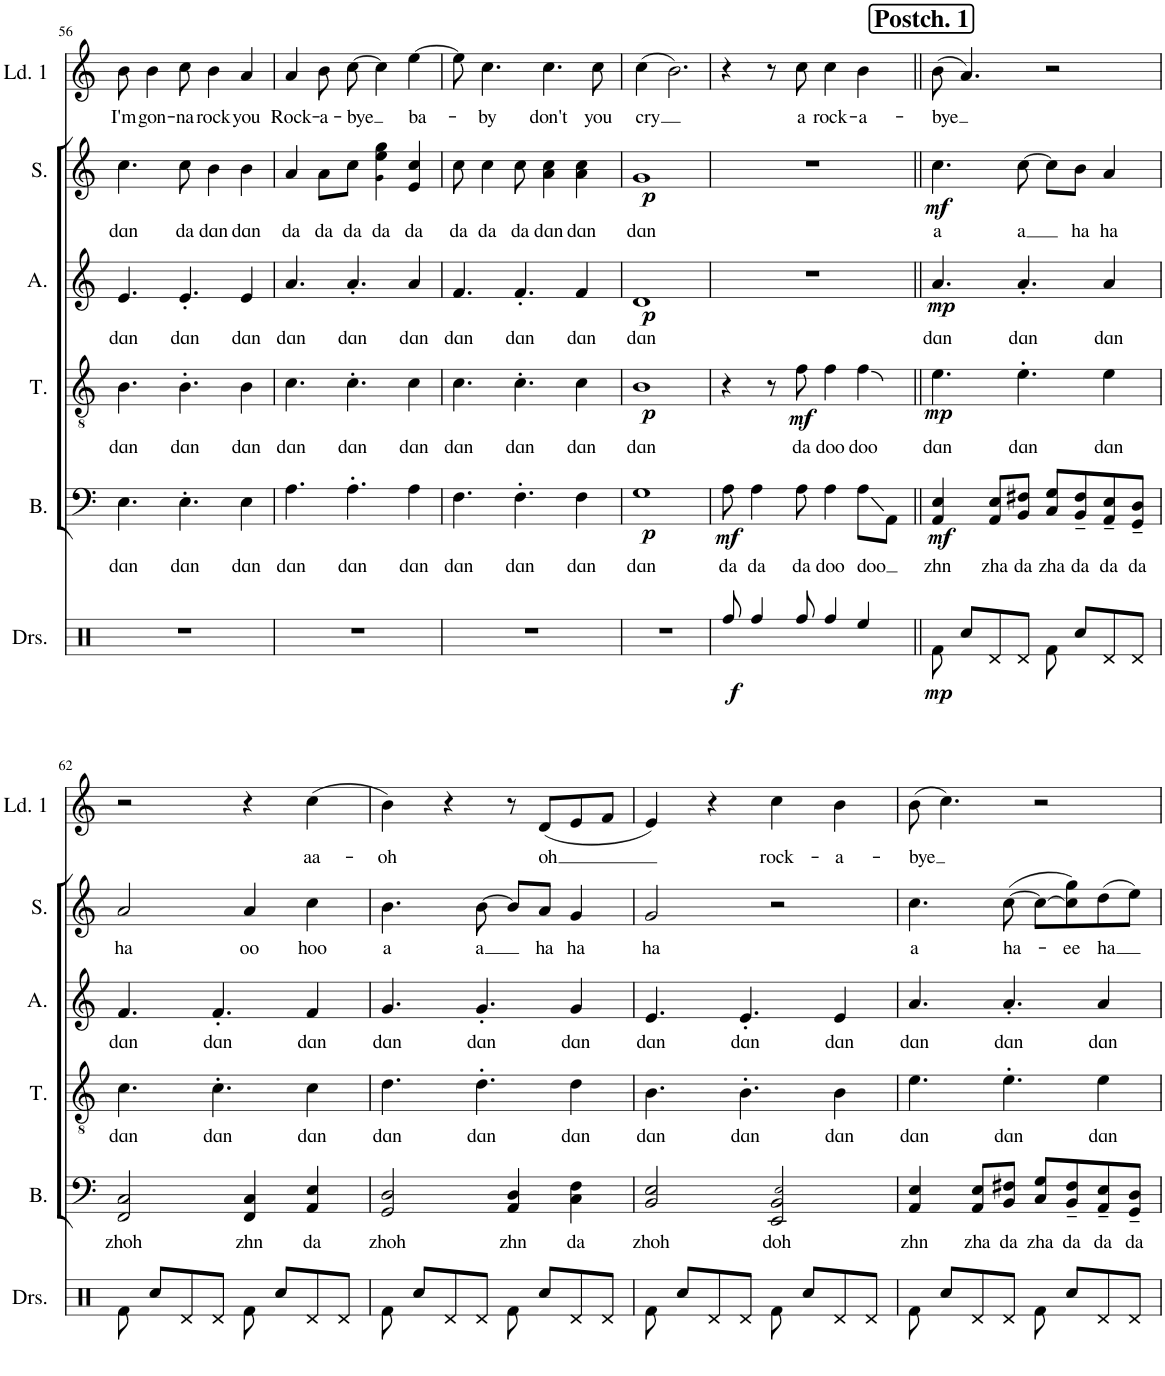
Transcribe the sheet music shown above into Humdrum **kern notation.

**kern	**dynam	**kern	**text	**dynam	**kern	**text	**dynam	**kern	**text	**dynam	**kern	**text	**dynam	**kern	**text
*part6	*part6	*part5	*part5	*part5	*part4	*part4	*part4	*part3	*part3	*part3	*part2	*part2	*part2	*part1	*part1
*staff6	*staff6	*staff5	*staff5	*staff5	*staff4	*staff4	*staff4	*staff3	*staff3	*staff3	*staff2	*staff2	*staff2	*staff1	*staff1
*I"Drumset	*	*I"Bass	*	*	*I"Tenor	*	*	*I"Alto	*	*	*I"Soprano	*	*	*I"Lead 1	*
*I'Drs.	*	*I'B.	*	*	*I'T.	*	*	*I'A.	*	*	*I'S.	*	*	*I'Ld. 1	*
!!LO:PB:g=z
*clefX	*	*clefF4	*	*	*clefGv2	*	*	*clefG2	*	*	*clefG2	*	*	*clefG2	*
*k[]	*	*k[]	*	*	*k[]	*	*	*k[]	*	*	*k[]	*	*	*k[]	*
*M2/2	*	*M2/2	*	*	*M2/2	*	*	*M2/2	*	*	*M2/2	*	*	*M2/2	*
*met(c|)	*	*met(c|)	*	*	*met(c|)	*	*	*met(c|)	*	*	*met(c|)	*	*	*met(c|)	*
=56	=56	=56	=56	=56	=56	=56	=56	=56	=56	=56	=56	=56	=56	=56	=56
!	!	!	!LO:LY:b	!	!	!LO:LY:b	!	!	!LO:LY:b	!	!	!LO:LY:b	!	!	!LO:LY:b
1r	.	4.E\	dɑn	.	4.B\	dɑn	.	4.e/	dɑn	.	4.cc\	dɑn	.	8b\	I'm
!	!	!	!	!	!	!	!	!	!	!	!	!	!	!	!LO:LY:b
.	.	.	.	.	.	.	.	.	.	.	.	.	.	4b\	gon-
!	!	!	!LO:LY:b	!	!	!LO:LY:b	!	!	!LO:LY:b	!	!	!LO:LY:b	!	!	!LO:LY:b
.	.	4.E'\	dɑn	.	4.B'\	dɑn	.	4.e'/	dɑn	.	8cc\	da	.	8cc\	-na
!	!	!	!	!	!	!	!	!	!	!	!	!LO:LY:b	!	!	!LO:LY:b
.	.	.	.	.	.	.	.	.	.	.	4b\	dɑn	.	4b\	rock
!	!	!	!LO:LY:b	!	!	!LO:LY:b	!	!	!LO:LY:b	!	!	!LO:LY:b	!	!	!LO:LY:b
.	.	4E\	dɑn	.	4B\	dɑn	.	4e/	dɑn	.	4b\	dɑn	.	4a/	you
=57	=57	=57	=57	=57	=57	=57	=57	=57	=57	=57	=57	=57	=57	=57	=57
!	!	!	!LO:LY:b	!	!	!LO:LY:b	!	!	!LO:LY:b	!	!	!LO:LY:b	!	!	!LO:LY:b
1r	.	4.A\	dɑn	.	4.c\	dɑn	.	4.a/	dɑn	.	4a/	da	.	4a/	Rock-
!	!	!	!	!	!	!	!	!	!	!	!	!LO:LY:b	!	!	!LO:LY:b
.	.	.	.	.	.	.	.	.	.	.	8a\L	da	.	8b\	-a-
!	!	!	!LO:LY:b	!	!	!LO:LY:b	!	!	!LO:LY:b	!	!	!LO:LY:b	!	!	!LO:LY:b
.	.	4.A'\	dɑn	.	4.c'\	dɑn	.	4.a'/	dɑn	.	8cc\J	da	.	[8cc\	-bye
!	!	!	!	!	!	!	!	!	!	!	!	!LO:LY:b	!	!	!
.	.	.	.	.	.	.	.	.	.	.	4g!\ 4ee\ 4gg\	da	.	4cc\]	.
!	!	!	!LO:LY:b	!	!	!LO:LY:b	!	!	!LO:LY:b	!	!	!LO:LY:b	!	!	!LO:LY:b
.	.	4A\	dɑn	.	4c\	dɑn	.	4a/	dɑn	.	4e/ 4cc/	da	.	[4ee\	ba-
=58	=58	=58	=58	=58	=58	=58	=58	=58	=58	=58	=58	=58	=58	=58	=58
!	!	!	!LO:LY:b	!	!	!LO:LY:b	!	!	!LO:LY:b	!	!	!LO:LY:b	!	!	!
1r	.	4.F\	dɑn	.	4.c\	dɑn	.	4.f/	dɑn	.	8cc\	da	.	8ee\]	.
!	!	!	!	!	!	!	!	!	!	!	!	!LO:LY:b	!	!	!LO:LY:b
.	.	.	.	.	.	.	.	.	.	.	4cc\	da	.	4.cc\	by
!	!	!	!LO:LY:b	!	!	!LO:LY:b	!	!	!LO:LY:b	!	!	!LO:LY:b	!	!	!
.	.	4.F'\	dɑn	.	4.c'\	dɑn	.	4.f'/	dɑn	.	8cc\	da	.	.	.
!	!	!	!	!	!	!	!	!	!	!	!	!LO:LY:b	!	!	!LO:LY:b
.	.	.	.	.	.	.	.	.	.	.	4a\ 4cc\	dɑn	.	4.cc\	don't
!	!	!	!LO:LY:b	!	!	!LO:LY:b	!	!	!LO:LY:b	!	!	!LO:LY:b	!	!	!
.	.	4F\	dɑn	.	4c\	dɑn	.	4f/	dɑn	.	4a\ 4cc\	dɑn	.	.	.
!	!	!	!	!	!	!	!	!	!	!	!	!	!	!	!LO:LY:b
.	.	.	.	.	.	.	.	.	.	.	.	.	.	8cc\	you
=59	=59	=59	=59	=59	=59	=59	=59	=59	=59	=59	=59	=59	=59	=59	=59
!	!	!	!LO:LY:b	!LO:DY:b	!	!LO:LY:b	!LO:DY:b	!	!LO:LY:b	!LO:DY:b	!	!LO:LY:b	!LO:DY:b	!	!LO:LY:b
1r	.	1G	dɑn	p	1B	dɑn	p	1d	dɑn	p	1g	dɑn	p	(4cc\	cry
.	.	.	.	.	.	.	.	.	.	.	.	.	.	2.b\)	.
=60	=60	=60	=60	=60	=60	=60	=60	=60	=60	=60	=60	=60	=60	=60	=60
!	!LO:DY:b	!	!LO:LY:b	!LO:DY:b	!	!	!	!	!	!	!	!	!	!	!
8Rff/	f	8A\	da	mf	4r	.	.	1r	.	.	1r	.	.	4r	.
!	!	!	!LO:LY:b	!	!	!	!	!	!	!	!	!	!	!	!
4Rff/	.	4A\	da	.	.	.	.	.	.	.	.	.	.	.	.
.	.	.	.	.	8r	.	.	.	.	.	.	.	.	8r	.
!	!	!	!LO:LY:b	!	!	!LO:LY:b	!LO:DY:b	!	!	!	!	!	!	!	!LO:LY:b
8Rff/	.	8A\	da	.	8f\	da	mf	.	.	.	.	.	.	8cc\	a
!	!	!	!LO:LY:b	!	!	!LO:LY:b	!	!	!	!	!	!	!	!	!LO:LY:b
4Rff/	.	4A\	doo	.	4f\	doo	.	.	.	.	.	.	.	4cc\	rock-
!	!	!	!LO:LY:b	!	!	!LO:LY:b	!	!	!	!	!	!	!	!	!LO:LY:b
4Ree/	.	8A\L	doo	.	4f\	doo	.	.	.	.	.	.	.	4b\	-a-
.	.	8AA\J	.	.	.	.	.	.	.	.	.	.	.	.	.
!!LO:REH:place=s1:a:B:cj:fs=14:t=Postch. 1
=61||	=61||	=61||	=61||	=61||	=61||	=61||	=61||	=61||	=61||	=61||	=61||	=61||	=61||	=61||	=61||
!	!LO:DY:b	!	!LO:LY:b	!LO:DY:b	!	!LO:LY:b	!LO:DY:b	!	!LO:LY:b	!LO:DY:b	!	!LO:LY:b	!LO:DY:b	!	!LO:LY:b
8Rf\	mp	4AA/ 4E/	zhn	mf	4.e\	dɑn	mp	4.a/	dɑn	mp	4.cc\	a	mf	(8b\	-bye
8Rcc/L	.	.	.	.	.	.	.	.	.	.	.	.	.	4.a/)	.
!	!	!	!LO:LY:b	!	!	!	!	!	!	!	!	!	!	!	!
8Rd/	.	8AA/ 8E/L	zha	.	.	.	.	.	.	.	.	.	.	.	.
!	!	!	!LO:LY:b	!	!	!LO:LY:b	!	!	!LO:LY:b	!	!	!LO:LY:b	!	!	!
8Rd/J	.	8BB/ 8F#X/J	da	.	4.e'\	dɑn	.	4.a'/	dɑn	.	[8cc\	a	.	.	.
!	!	!	!LO:LY:b	!	!	!	!	!	!	!	!	!	!	!	!
8Rf\	.	8C/ 8G/L	zha	.	.	.	.	.	.	.	8cc\L]	.	.	2r	.
!	!	!	!LO:LY:b	!	!	!	!	!	!	!	!	!LO:LY:b	!	!	!
8Rcc/L	.	8BB/~ 8F#/~	da	.	.	.	.	.	.	.	8b\J	ha	.	.	.
!	!	!	!LO:LY:b	!	!	!LO:LY:b	!	!	!LO:LY:b	!	!	!LO:LY:b	!	!	!
8Rd/	.	8AA/~ 8E/~	da	.	4e\	dɑn	.	4a/	dɑn	.	4a/	ha	.	.	.
!	!	!	!LO:LY:b	!	!	!	!	!	!	!	!	!	!	!	!
8Rd/J	.	8GG/~ 8D/~J	da	.	.	.	.	.	.	.	.	.	.	.	.
!!LO:LB:g=z
=62	=62	=62	=62	=62	=62	=62	=62	=62	=62	=62	=62	=62	=62	=62	=62
!	!	!	!LO:LY:b	!	!	!LO:LY:b	!	!	!LO:LY:b	!	!	!LO:LY:b	!	!	!
8Rf\	.	2FF/ 2C/	zhoh	.	4.c\	dɑn	.	4.f/	dɑn	.	2a/	ha	.	2r	.
8Rcc/L	.	.	.	.	.	.	.	.	.	.	.	.	.	.	.
8Rd/	.	.	.	.	.	.	.	.	.	.	.	.	.	.	.
!	!	!	!	!	!	!LO:LY:b	!	!	!LO:LY:b	!	!	!	!	!	!
8Rd/J	.	.	.	.	4.c'\	dɑn	.	4.f'/	dɑn	.	.	.	.	.	.
!	!	!	!LO:LY:b	!	!	!	!	!	!	!	!	!LO:LY:b	!	!	!
8Rf\	.	4FF/ 4C/	zhn	.	.	.	.	.	.	.	4a/	oo	.	4r	.
8Rcc/L	.	.	.	.	.	.	.	.	.	.	.	.	.	.	.
!	!	!	!LO:LY:b	!	!	!LO:LY:b	!	!	!LO:LY:b	!	!	!LO:LY:b	!	!	!LO:LY:b
8Rd/	.	4AA/ 4E/	da	.	4c\	dɑn	.	4f/	dɑn	.	4cc\	hoo	.	(4cc\	aa-
8Rd/J	.	.	.	.	.	.	.	.	.	.	.	.	.	.	.
=63	=63	=63	=63	=63	=63	=63	=63	=63	=63	=63	=63	=63	=63	=63	=63
!	!	!	!LO:LY:b	!	!	!LO:LY:b	!	!	!LO:LY:b	!	!	!LO:LY:b	!	!	!LO:LY:b
8Rf\	.	2GG/ 2D/	zhoh	.	4.d\	dɑn	.	4.g/	dɑn	.	4.b\	a	.	4b\)	-oh
8Rcc/L	.	.	.	.	.	.	.	.	.	.	.	.	.	.	.
8Rd/	.	.	.	.	.	.	.	.	.	.	.	.	.	4r	.
!	!	!	!	!	!	!LO:LY:b	!	!	!LO:LY:b	!	!	!LO:LY:b	!	!	!
8Rd/J	.	.	.	.	4.d'\	dɑn	.	4.g'/	dɑn	.	[8b\	a	.	.	.
!	!	!	!LO:LY:b	!	!	!	!	!	!	!	!	!	!	!	!
8Rf\	.	4AA/ 4D/	zhn	.	.	.	.	.	.	.	8b/L]	.	.	8r	.
!	!	!	!	!	!	!	!	!	!	!	!	!LO:LY:b	!	!	!LO:LY:b
8Rcc/L	.	.	.	.	.	.	.	.	.	.	8a/J	ha	.	(8d/L	oh
!	!	!	!LO:LY:b	!	!	!LO:LY:b	!	!	!LO:LY:b	!	!	!LO:LY:b	!	!	!
8Rd/	.	4C\ 4F\	da	.	4d\	dɑn	.	4g/	dɑn	.	4g/	ha	.	8e/	.
8Rd/J	.	.	.	.	.	.	.	.	.	.	.	.	.	8f/J	.
=64	=64	=64	=64	=64	=64	=64	=64	=64	=64	=64	=64	=64	=64	=64	=64
!	!	!	!LO:LY:b	!	!	!LO:LY:b	!	!	!LO:LY:b	!	!	!LO:LY:b	!	!	!
8Rf\	.	2BB/ 2E/	zhoh	.	4.B\	dɑn	.	4.e/	dɑn	.	2g/	ha	.	4e/)	.
8Rcc/L	.	.	.	.	.	.	.	.	.	.	.	.	.	.	.
8Rd/	.	.	.	.	.	.	.	.	.	.	.	.	.	4r	.
!	!	!	!	!	!	!LO:LY:b	!	!	!LO:LY:b	!	!	!	!	!	!
8Rd/J	.	.	.	.	4.B'\	dɑn	.	4.e'/	dɑn	.	.	.	.	.	.
!	!	!	!LO:LY:b	!	!	!	!	!	!	!	!	!	!	!	!LO:LY:b
8Rf\	.	2EE/ 2BB/ 2E!/	doh	.	.	.	.	.	.	.	2r	.	.	4cc\	rock-
8Rcc/L	.	.	.	.	.	.	.	.	.	.	.	.	.	.	.
!	!	!	!	!	!	!LO:LY:b	!	!	!LO:LY:b	!	!	!	!	!	!LO:LY:b
8Rd/	.	.	.	.	4B\	dɑn	.	4e/	dɑn	.	.	.	.	4b\	-a-
8Rd/J	.	.	.	.	.	.	.	.	.	.	.	.	.	.	.
=65	=65	=65	=65	=65	=65	=65	=65	=65	=65	=65	=65	=65	=65	=65	=65
!	!	!	!LO:LY:b	!	!	!LO:LY:b	!	!	!LO:LY:b	!	!	!LO:LY:b	!	!	!LO:LY:b
8Rf\	.	4AA/ 4E/	zhn	.	4.e\	dɑn	.	4.a/	dɑn	.	4.cc\	a	.	(8b\	-bye
8Rcc/L	.	.	.	.	.	.	.	.	.	.	.	.	.	4.cc\)	.
!	!	!	!LO:LY:b	!	!	!	!	!	!	!	!	!	!	!	!
8Rd/	.	8AA/ 8E/L	zha	.	.	.	.	.	.	.	.	.	.	.	.
!	!	!	!LO:LY:b	!	!	!LO:LY:b	!	!	!LO:LY:b	!	!	!LO:LY:b	!	!	!
8Rd/J	.	8BB/ 8F#X/J	da	.	4.e'\	dɑn	.	4.a'/	dɑn	.	([8cc\	ha-	.	.	.
!	!	!	!LO:LY:b	!	!	!	!	!	!	!	!	!	!	!	!
8Rf\	.	8C/ 8G/L	zha	.	.	.	.	.	.	.	8cc\L_	.	.	2r	.
!	!	!	!LO:LY:b	!	!	!	!	!	!	!	!	!LO:LY:b	!	!	!
8Rcc/L	.	8BB/~ 8F#/~	da	.	.	.	.	.	.	.	8cc\] 8gg\)	-ee	.	.	.
!	!	!	!LO:LY:b	!	!	!LO:LY:b	!	!	!LO:LY:b	!	!	!LO:LY:b	!	!	!
8Rd/	.	8AA/~ 8E/~	da	.	4e\	dɑn	.	4a/	dɑn	.	(8dd\	ha	.	.	.
!	!	!	!LO:LY:b	!	!	!	!	!	!	!	!	!	!	!	!
8Rd/J	.	8GG/~ 8D/~J	da	.	.	.	.	.	.	.	8ee\J)	.	.	.	.
=	=	=	=	=	=	=	=	=	=	=	=	=	=	=	=
*-	*-	*-	*-	*-	*-	*-	*-	*-	*-	*-	*-	*-	*-	*-	*-
